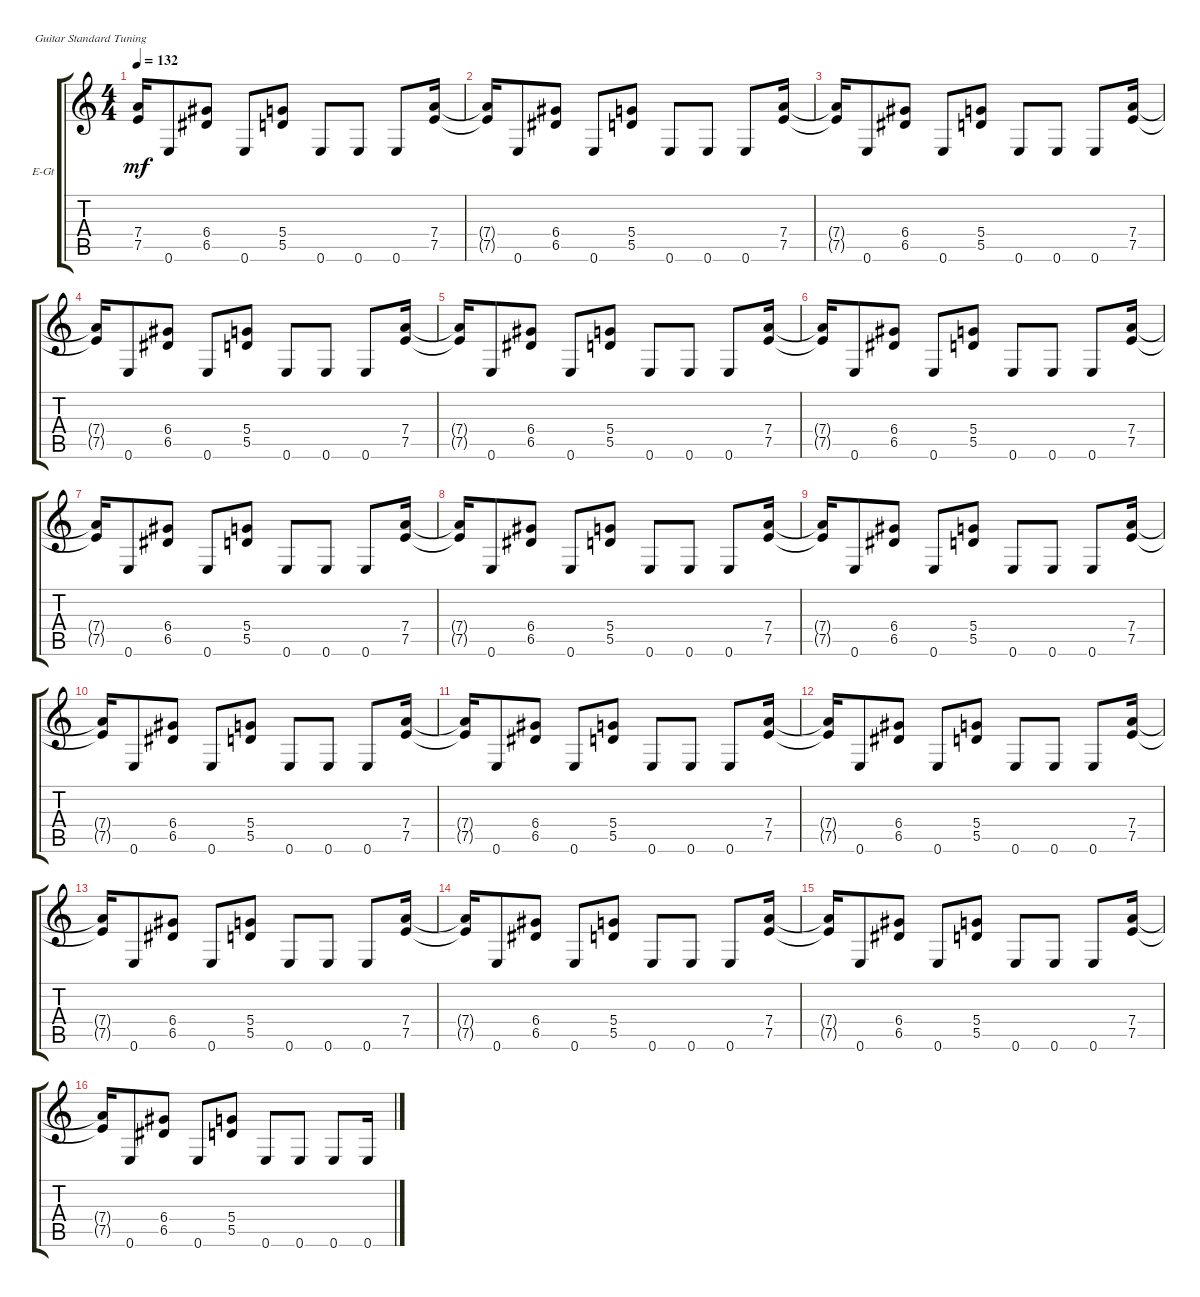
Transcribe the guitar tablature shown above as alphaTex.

\defaultSystemsLayout 4
\bracketExtendMode groupsimilarinstruments
\firstSystemTrackNameOrientation horizontal
\otherSystemsTrackNameOrientation horizontal
\track ("Rhythm Guitar Dave" "E-Gt") {instrument overdrivenguitar}
\staff {score tabs}
\tuning (E4 B3 G3 D3 A2 E2)
\ts (4 4)
\tempo 132
\clef g2
\ks c
(7.5 7.4).16{dy mf instrument overdrivenguitar} 0.6.8 (6.5 6.4).8 0.6.8 (5.5 5.4).8 0.6.8 0.6.8 0.6.8 (7.4 7.5).16 |
(7.5{t} 7.4{t}).16 0.6.8 (6.5 6.4).8 0.6.8 (5.5 5.4).8 0.6.8 0.6.8 0.6.8 (7.5 7.4).16 |
(7.5{t} 7.4{t}).16 0.6.8 (6.5 6.4).8 0.6.8 (5.5 5.4).8 0.6.8 0.6.8 0.6.8 (7.5 7.4).16 |
(7.5{t} 7.4{t}).16 0.6.8 (6.5 6.4).8 0.6.8 (5.5 5.4).8 0.6.8 0.6.8 0.6.8 (7.5 7.4).16 |
(7.5{t} 7.4{t}).16 0.6.8 (6.5 6.4).8 0.6.8 (5.5 5.4).8 0.6.8 0.6.8 0.6.8 (7.5 7.4).16 |
(7.5{t} 7.4{t}).16 0.6.8 (6.5 6.4).8 0.6.8 (5.5 5.4).8 0.6.8 0.6.8 0.6.8 (7.5 7.4).16 |
(7.5{t} 7.4{t}).16 0.6.8 (6.5 6.4).8 0.6.8 (5.5 5.4).8 0.6.8 0.6.8 0.6.8 (7.5 7.4).16 |
(7.5{t} 7.4{t}).16 0.6.8 (6.5 6.4).8 0.6.8 (5.5 5.4).8 0.6.8 0.6.8 0.6.8 (7.5 7.4).16 |
(7.5{t} 7.4{t}).16 0.6.8 (6.5 6.4).8 0.6.8 (5.5 5.4).8 0.6.8 0.6.8 0.6.8 (7.5 7.4).16 |
(7.5{t} 7.4{t}).16 0.6.8 (6.5 6.4).8 0.6.8 (5.5 5.4).8 0.6.8 0.6.8 0.6.8 (7.5 7.4).16 |
(7.5{t} 7.4{t}).16 0.6.8 (6.5 6.4).8 0.6.8 (5.5 5.4).8 0.6.8 0.6.8 0.6.8 (7.5 7.4).16 |
(7.5{t} 7.4{t}).16 0.6.8 (6.5 6.4).8 0.6.8 (5.5 5.4).8 0.6.8 0.6.8 0.6.8 (7.5 7.4).16 |
(7.5{t} 7.4{t}).16 0.6.8 (6.5 6.4).8 0.6.8 (5.5 5.4).8 0.6.8 0.6.8 0.6.8 (7.5 7.4).16 |
(7.5{t} 7.4{t}).16 0.6.8 (6.5 6.4).8 0.6.8 (5.5 5.4).8 0.6.8 0.6.8 0.6.8 (7.5 7.4).16 |
(7.5{t} 7.4{t}).16 0.6.8 (6.5 6.4).8 0.6.8 (5.5 5.4).8 0.6.8 0.6.8 0.6.8 (7.5 7.4).16 |
(7.5{t} 7.4{t}).16 0.6.8 (6.5 6.4).8 0.6.8 (5.5 5.4).8 0.6.8 0.6.8 0.6.8 0.6.16
